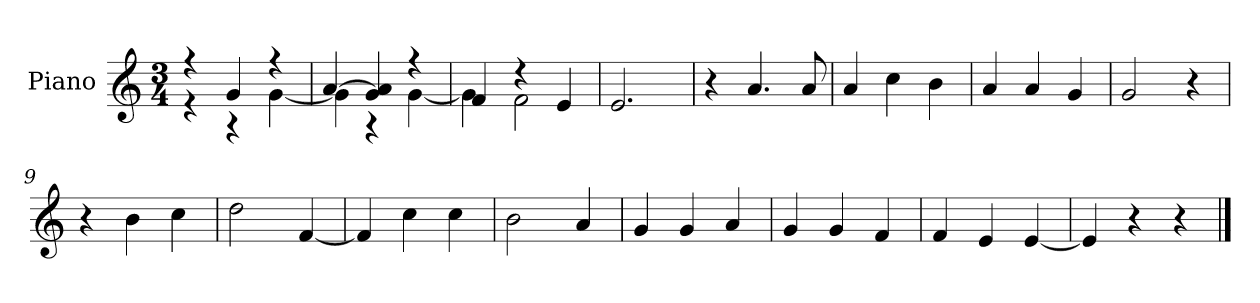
**kern
*part1
*staff1
*I"Piano
*I'P-no
*clefG2
*k[]
*M3/4
*MM179
=1
*^
4r	4r
4g/	4r
4r	[4g\
=2	=2
[4a/	4g\]
4g/ 4a/]	4r
4r	[4g\
=3	=3
4f/	4g\]
4r	2f\
4e/	.
*v	*v
=4
2.e/
=5
4r
4.a/
8a/
=6
4a/
4cc\
4b\
=7
4a/
4a/
4g/
=8
2g/
4r
=9
4r
4b\
4cc\
=10
2dd\
[4f/
!!LO:LB:g=z
=11
4f/]
4cc\
4cc\
=12
2b\
4a/
=13
4g/
4g/
4a/
=14
4g/
4g/
4f/
=15
4f/
4e/
[4e/
=16
4e/]
4r
4r
==
*-
